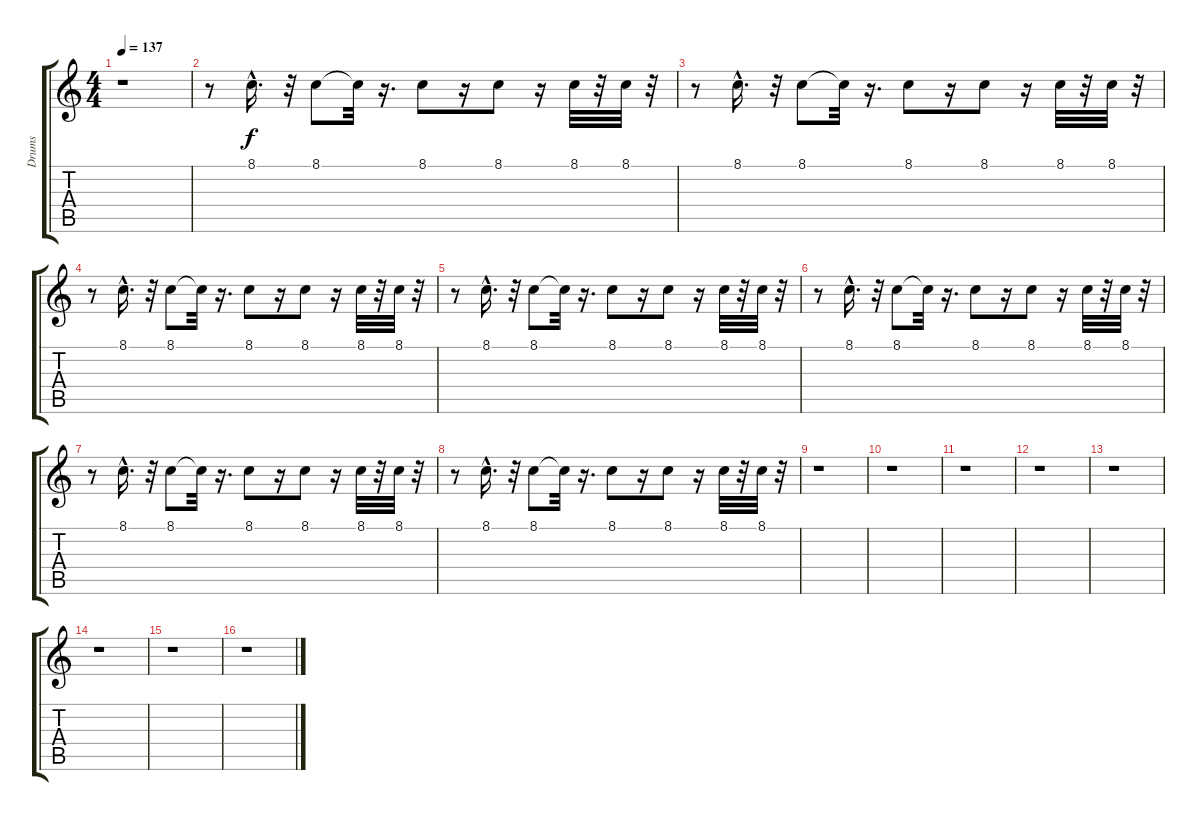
\track ("Drums" "Drums") {instrument synthdrum}
\staff {score tabs}
\tuning (E4 B3 G3 D3 A2 E2) {hide}
\ts (4 4)
\tempo 137
\clef g2
\ks c
r.1{dy f} |
r.8 8.1{hac}.16{d} r.32 8.1.8 8.1{t}.32 r.16{d} 8.1.8 r.16 8.1.8 r.16 8.1.32 r.32 8.1.32 r.32 |
r.8 8.1{hac}.16{d} r.32 8.1.8 8.1{t}.32 r.16{d} 8.1.8 r.16 8.1.8 r.16 8.1.32 r.32 8.1.32 r.32 |
r.8 8.1{hac}.16{d} r.32 8.1.8 8.1{t}.32 r.16{d} 8.1.8 r.16 8.1.8 r.16 8.1.32 r.32 8.1.32 r.32 |
r.8 8.1{hac}.16{d} r.32 8.1.8 8.1{t}.32 r.16{d} 8.1.8 r.16 8.1.8 r.16 8.1.32 r.32 8.1.32 r.32 |
r.8 8.1{hac}.16{d} r.32 8.1.8 8.1{t}.32 r.16{d} 8.1.8 r.16 8.1.8 r.16 8.1.32 r.32 8.1.32 r.32 |
r.8 8.1{hac}.16{d} r.32 8.1.8 8.1{t}.32 r.16{d} 8.1.8 r.16 8.1.8 r.16 8.1.32 r.32 8.1.32 r.32 |
r.8 8.1{hac}.16{d} r.32 8.1.8 8.1{t}.32 r.16{d} 8.1.8 r.16 8.1.8 r.16 8.1.32 r.32 8.1.32 r.32 |
r.1 |
r.1 |
r.1 |
r.1 |
r.1 |
r.1 |
r.1 |
r.1
